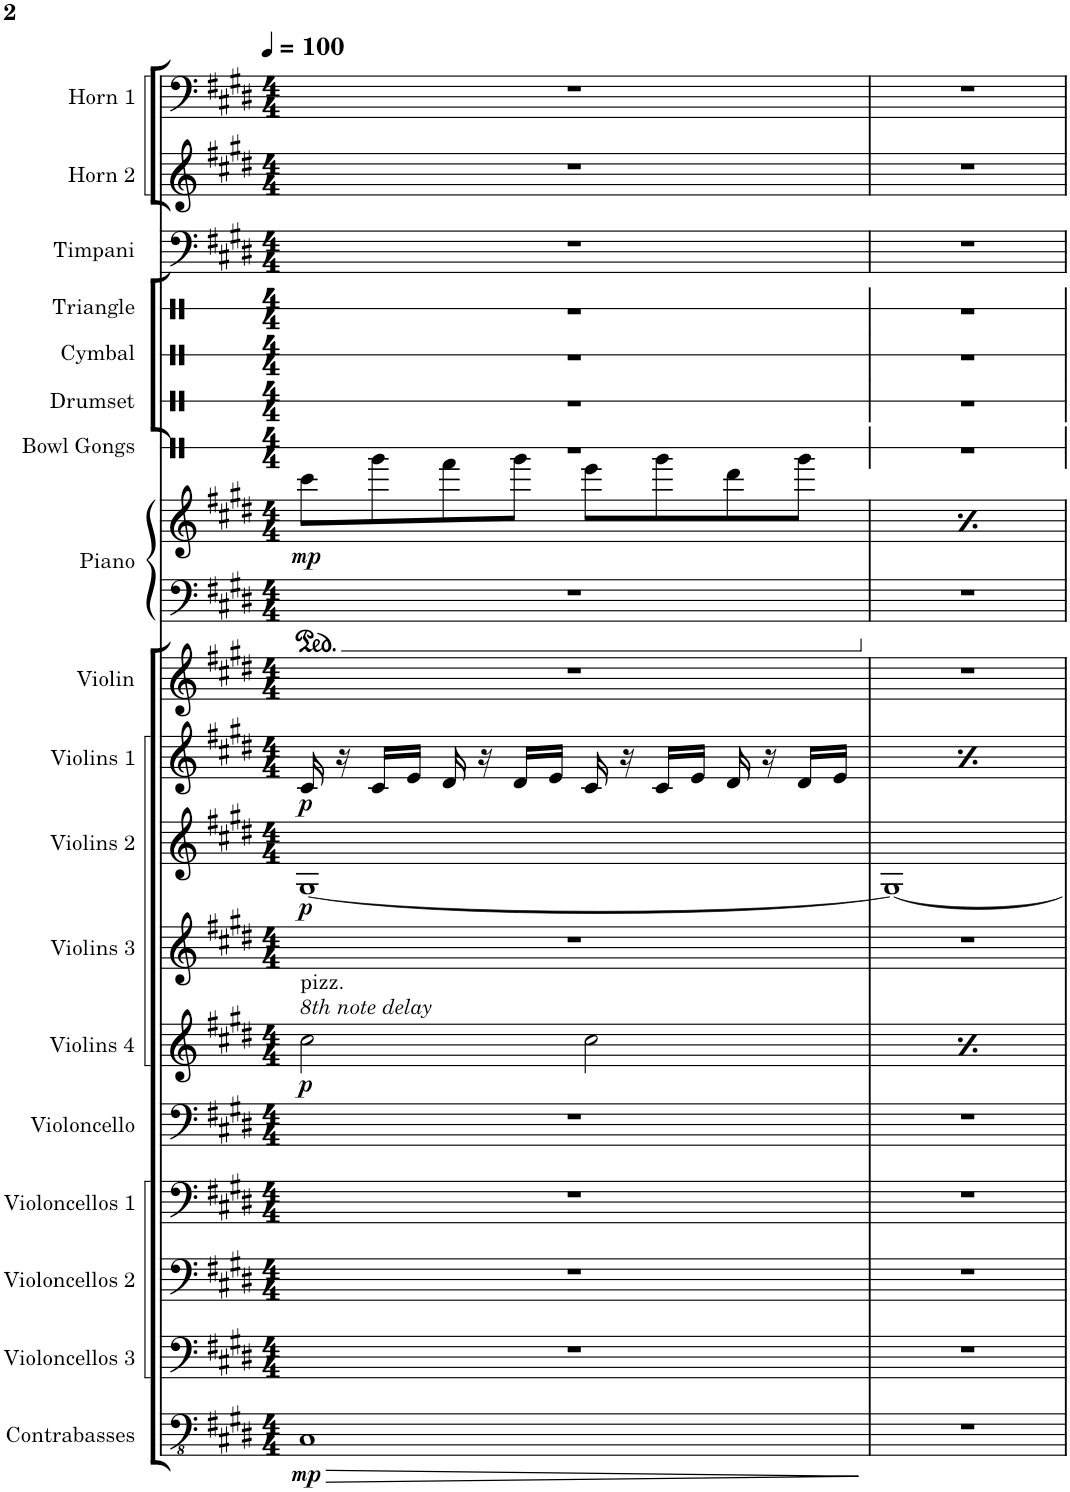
**kern	**dynam	**kern	**kern	**kern	**kern	**kern	**dynam	**kern	**kern	**dynam	**kern	**dynam	**kern	**kern	**kern	**dynam	**kern	**kern	**kern	**kern	**kern	**kern	**kern
*part18	*part18	*part17	*part16	*part15	*part14	*part13	*part13	*part12	*part11	*part11	*part10	*part10	*part9	*part8	*part8	*part8	*part7	*part6	*part5	*part4	*part3	*part2	*part1
*staff19	*staff19	*staff18	*staff17	*staff16	*staff15	*staff14	*staff14	*staff13	*staff12	*staff12	*staff11	*staff11	*staff10	*staff9	*staff8	*staff8/9	*staff7	*staff6	*staff5	*staff4	*staff3	*staff2	*staff1
*I"Contrabasses	*	*I"Violoncellos 3	*I"Violoncellos 2	*I"Violoncellos 1	*I"Violoncello	*I"Violins 4	*	*I"Violins 3	*I"Violins 2	*	*I"Violins 1	*	*I"Violin	*I"Piano	*	*	*I"Bowl Gongs	*I"Drumset	*I"Cymbal	*I"Triangle	*I"Timpani	*I"Horn 2	*I"Horn 1
*I'Cbs.	*	*I'Vcs. 3	*I'Vcs. 2	*I'Vcs. 1	*I'Vc.	*I'Vlns. 4	*	*I'Vlns. 3	*I'Vlns. 2	*	*I'Vlns. 1	*	*I'Vln.	*I'Pno.	*	*	*I'Bw. Gon.	*I'D. Set	*I'Cym.	*I'Trgl.	*I'Timp.	*I'Hn. 2	*I'Hn. 1
*	*	*	*	*	*	*	*	*	*	*	*	*	*	*	*	*	*stria1	*stria1	*stria1	*stria1	*	*	*
*clefFv4	*	*clefF4	*clefF4	*clefF4	*clefF4	*clefG2	*	*clefG2	*clefG2	*	*clefG2	*	*clefG2	*clefF4	*clefG2	*	*clefX	*clefX	*clefX	*clefX	*clefF4	*clefG2	*clefF4
*	*	*	*	*	*	*	*	*	*	*	*	*	*	*	*	*	*	*	*	*	*	*ITrd4c7	*ITrd4c7
*k[f#c#g#d#]	*	*k[f#c#g#d#]	*k[f#c#g#d#]	*k[f#c#g#d#]	*k[f#c#g#d#]	*k[f#c#g#d#]	*	*k[f#c#g#d#]	*k[f#c#g#d#]	*	*k[f#c#g#d#]	*	*k[f#c#g#d#]	*k[f#c#g#d#]	*k[f#c#g#d#]	*	*k[]	*k[]	*k[]	*k[]	*k[f#c#g#d#]	*k[f#c#g#d#]	*k[f#c#g#d#]
*M4/4	*	*M4/4	*M4/4	*M4/4	*M4/4	*M4/4	*	*M4/4	*M4/4	*	*M4/4	*	*M4/4	*M4/4	*M4/4	*	*M4/4	*M4/4	*M4/4	*M4/4	*M4/4	*M4/4	*M4/4
*MM100	*	*MM100	*MM100	*MM100	*MM100	*MM100	*	*MM100	*MM100	*	*MM100	*	*MM100	*MM100	*MM100	*	*MM100	*MM100	*MM100	*MM100	*MM100	*MM100	*MM100
=1	=1	=1	=1	=1	=1	=1	=1	=1	=1	=1	=1	=1	=1	=1	=1	=1	=1	=1	=1	=1	=1	=1	=1
!	!	!	!	!	!	!LO:TX:a:i:t=8th note delay	!	!	!	!	!	!	!	!	!	!	!	!	!	!	!	!	!
!	!	!	!	!	!	!LO:TX:a:t=pizz.	!	!	!	!	!	!	!	!	!	!	!	!	!	!	!	!	!
!	!LO:HP:b	!	!	!	!	!	!	!	!	!	!	!	!	!	!	!	!	!	!	!	!	!	!
!	!LO:DY:n=1:b	!	!	!	!	!	!LO:DY:b	!	!	!LO:DY:b	!	!LO:DY:b	!	!	!	!LO:DY:b	!	!	!	!	!	!	!
1CC#	> mp	1r	1r	1r	1r	2cc#\	p	1r	[1G#	p	16c#/	p	1r	1r	8ccc#\L	mp	1r	1r	1r	1r	1r	1r	1r
.	.	.	.	.	.	.	.	.	.	.	16r	.	.	.	.	.	.	.	.	.	.	.	.
.	.	.	.	.	.	.	.	.	.	.	16c#/LL	.	.	.	8ggg#\	.	.	.	.	.	.	.	.
.	.	.	.	.	.	.	.	.	.	.	16e/JJ	.	.	.	.	.	.	.	.	.	.	.	.
.	.	.	.	.	.	.	.	.	.	.	16d#/	.	.	.	8fff#\	.	.	.	.	.	.	.	.
.	.	.	.	.	.	.	.	.	.	.	16r	.	.	.	.	.	.	.	.	.	.	.	.
.	.	.	.	.	.	.	.	.	.	.	16d#/LL	.	.	.	8ggg#\J	.	.	.	.	.	.	.	.
.	.	.	.	.	.	.	.	.	.	.	16e/JJ	.	.	.	.	.	.	.	.	.	.	.	.
.	.	.	.	.	.	2cc#\	.	.	.	.	16c#/	.	.	.	8eee\L	.	.	.	.	.	.	.	.
.	.	.	.	.	.	.	.	.	.	.	16r	.	.	.	.	.	.	.	.	.	.	.	.
.	.	.	.	.	.	.	.	.	.	.	16c#/LL	.	.	.	8ggg#\	.	.	.	.	.	.	.	.
.	.	.	.	.	.	.	.	.	.	.	16e/JJ	.	.	.	.	.	.	.	.	.	.	.	.
.	.	.	.	.	.	.	.	.	.	.	16d#/	.	.	.	8ddd#\	.	.	.	.	.	.	.	.
.	.	.	.	.	.	.	.	.	.	.	16r	.	.	.	.	.	.	.	.	.	.	.	.
.	.	.	.	.	.	.	.	.	.	.	16d#/LL	.	.	.	8ggg#\J	.	.	.	.	.	.	.	.
.	.	.	.	.	.	.	.	.	.	.	16e/JJ	.	.	.	.	.	.	.	.	.	.	.	.
.	]	.	.	.	.	.	.	.	.	.	.	.	.	.	.	.	.	.	.	.	.	.	.
=2	=2	=2	=2	=2	=2	=2	=2	=2	=2	=2	=2	=2	=2	=2	=2	=2	=2	=2	=2	=2	=2	=2	=2
!	!	!	!	!	!	!LO:TX:a:i:t=8th note delay	!	!	!	!	!	!	!	!	!	!	!	!	!	!	!	!	!
!	!	!	!	!	!	!LO:TX:a:t=pizz.	!	!	!	!	!	!	!	!	!	!	!	!	!	!	!	!	!
!	!	!	!	!	!	!	!LO:DY:b	!	!	!	!	!LO:DY:b	!	!	!	!LO:DY:b	!	!	!	!	!	!	!
1r	.	1r	1r	1r	1r	2cc#\	p	1r	1G#_	.	16c#/	p	1r	1r	8ccc#\L	mp	1r	1r	1r	1r	1r	1r	1r
.	.	.	.	.	.	.	.	.	.	.	16r	.	.	.	.	.	.	.	.	.	.	.	.
.	.	.	.	.	.	.	.	.	.	.	16c#/LL	.	.	.	8ggg#\	.	.	.	.	.	.	.	.
.	.	.	.	.	.	.	.	.	.	.	16e/JJ	.	.	.	.	.	.	.	.	.	.	.	.
.	.	.	.	.	.	.	.	.	.	.	16d#/	.	.	.	8fff#\	.	.	.	.	.	.	.	.
.	.	.	.	.	.	.	.	.	.	.	16r	.	.	.	.	.	.	.	.	.	.	.	.
.	.	.	.	.	.	.	.	.	.	.	16d#/LL	.	.	.	8ggg#\J	.	.	.	.	.	.	.	.
.	.	.	.	.	.	.	.	.	.	.	16e/JJ	.	.	.	.	.	.	.	.	.	.	.	.
.	.	.	.	.	.	2cc#\	.	.	.	.	16c#/	.	.	.	8eee\L	.	.	.	.	.	.	.	.
.	.	.	.	.	.	.	.	.	.	.	16r	.	.	.	.	.	.	.	.	.	.	.	.
.	.	.	.	.	.	.	.	.	.	.	16c#/LL	.	.	.	8ggg#\	.	.	.	.	.	.	.	.
.	.	.	.	.	.	.	.	.	.	.	16e/JJ	.	.	.	.	.	.	.	.	.	.	.	.
.	.	.	.	.	.	.	.	.	.	.	16d#/	.	.	.	8ddd#\	.	.	.	.	.	.	.	.
.	.	.	.	.	.	.	.	.	.	.	16r	.	.	.	.	.	.	.	.	.	.	.	.
.	.	.	.	.	.	.	.	.	.	.	16d#/LL	.	.	.	8ggg#\J	.	.	.	.	.	.	.	.
.	.	.	.	.	.	.	.	.	.	.	16e/JJ	.	.	.	.	.	.	.	.	.	.	.	.
=	=	=	=	=	=	=	=	=	=	=	=	=	=	=	=	=	=	=	=	=	=	=	=
*-	*-	*-	*-	*-	*-	*-	*-	*-	*-	*-	*-	*-	*-	*-	*-	*-	*-	*-	*-	*-	*-	*-	*-
